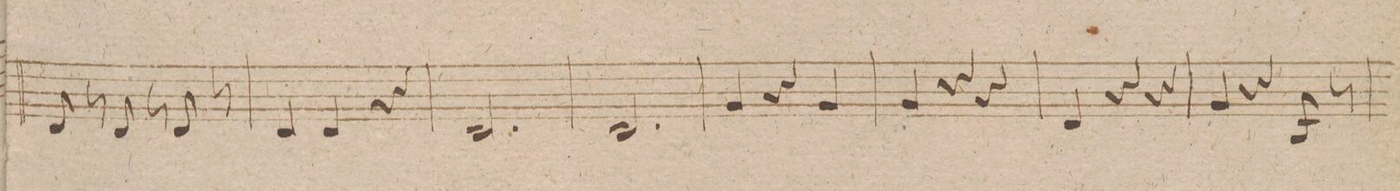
**kern	**dynam
*I"Viola.	*
*clefC3	*
*k[f#c#g#]	*
*M3/4	*
8E/	.
8r	.
8E/	.
8r	.
8E/	.
8r	.
=12	=12
4E/	.
4E/	.
4r	.
=13	=13
2.E/	.
=14	=14
2.E/	.
=15	=15
4A/	.
4r	.
4A/	.
=16	=16
4A/	.
4r	.
4r	.
=17	=17
4E/	.
4r	.
4r	.
=18	=18
4A/	.
4r	.
8C#/	.
8r	.
=19	=19
*-	*-
